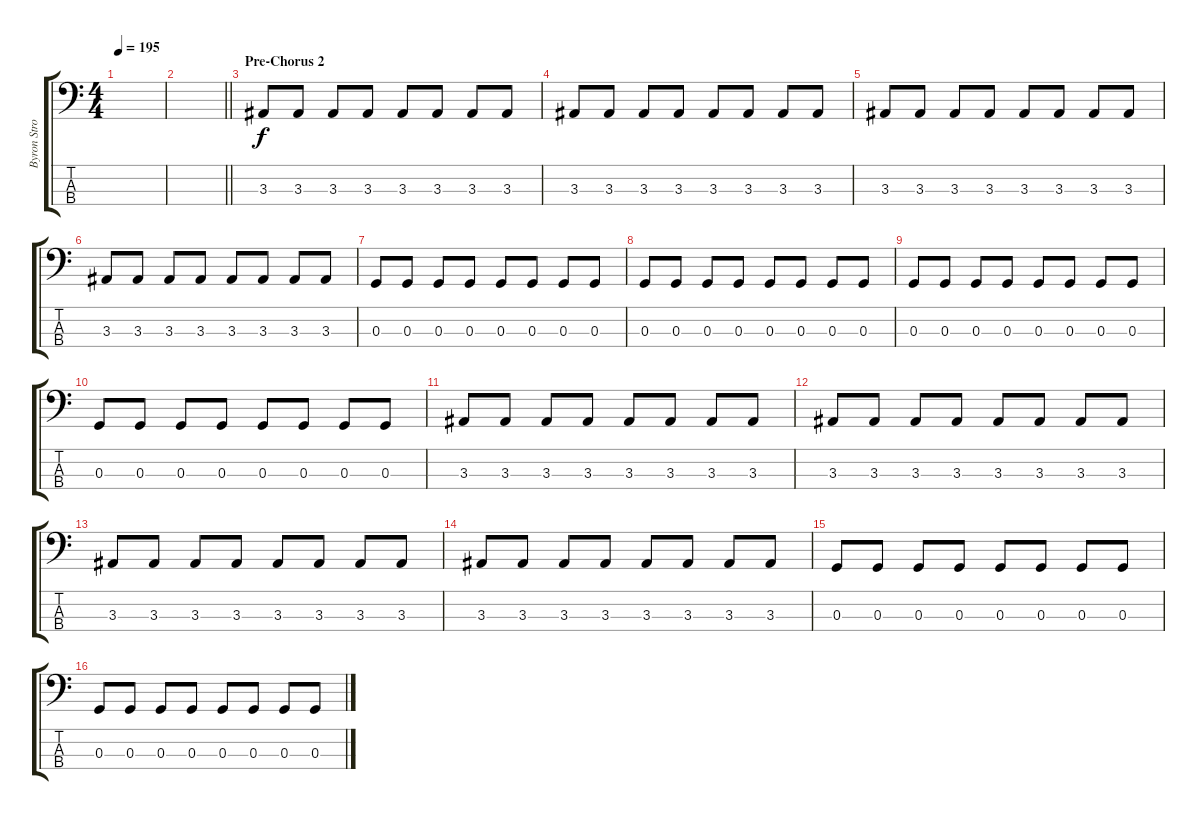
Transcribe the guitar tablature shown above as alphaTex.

\track ("Byron Stroud" "Byron Stro") {instrument electricbasspick}
\staff {score tabs}
\tuning (G2 C2 G1 C1) {hide}
\ts (4 4)
\tempo 195
\clef f4
\ks c
|
\barLineRight lightlight
|
\section ("" "Pre-Chorus 2")
3.3.8 3.3.8 3.3.8 3.3.8 3.3.8 3.3.8 3.3.8 3.3.8 |
3.3.8 3.3.8 3.3.8 3.3.8 3.3.8 3.3.8 3.3.8 3.3.8 |
3.3.8 3.3.8 3.3.8 3.3.8 3.3.8 3.3.8 3.3.8 3.3.8 |
3.3.8 3.3.8 3.3.8 3.3.8 3.3.8 3.3.8 3.3.8 3.3.8 |
0.3.8 0.3.8 0.3.8 0.3.8 0.3.8 0.3.8 0.3.8 0.3.8 |
0.3.8 0.3.8 0.3.8 0.3.8 0.3.8 0.3.8 0.3.8 0.3.8 |
0.3.8 0.3.8 0.3.8 0.3.8 0.3.8 0.3.8 0.3.8 0.3.8 |
0.3.8 0.3.8 0.3.8 0.3.8 0.3.8 0.3.8 0.3.8 0.3.8 |
3.3.8 3.3.8 3.3.8 3.3.8 3.3.8 3.3.8 3.3.8 3.3.8 |
3.3.8 3.3.8 3.3.8 3.3.8 3.3.8 3.3.8 3.3.8 3.3.8 |
3.3.8 3.3.8 3.3.8 3.3.8 3.3.8 3.3.8 3.3.8 3.3.8 |
3.3.8 3.3.8 3.3.8 3.3.8 3.3.8 3.3.8 3.3.8 3.3.8 |
0.3.8 0.3.8 0.3.8 0.3.8 0.3.8 0.3.8 0.3.8 0.3.8 |
0.3.8 0.3.8 0.3.8 0.3.8 0.3.8 0.3.8 0.3.8 0.3.8
